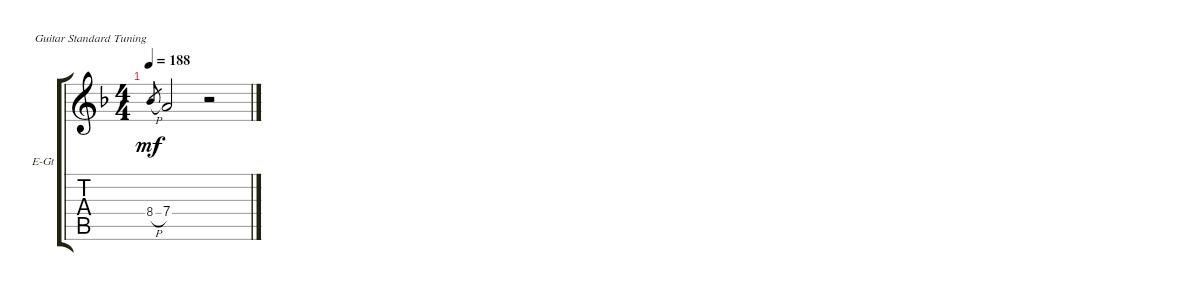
\defaultSystemsLayout 4
\bracketExtendMode groupsimilarinstruments
\firstSystemTrackNameOrientation horizontal
\otherSystemsTrackNameOrientation horizontal
\track ("Electric Guitar" "E-Gt") {instrument electricguitarclean}
\staff {score tabs}
\tuning (E4 B3 G3 D3 A2 E2)
\ts (4 4)
\tempo 188
\clef g2
\ks f
8.4{h}.8{gr dy mf} 7.4.2 r.2
